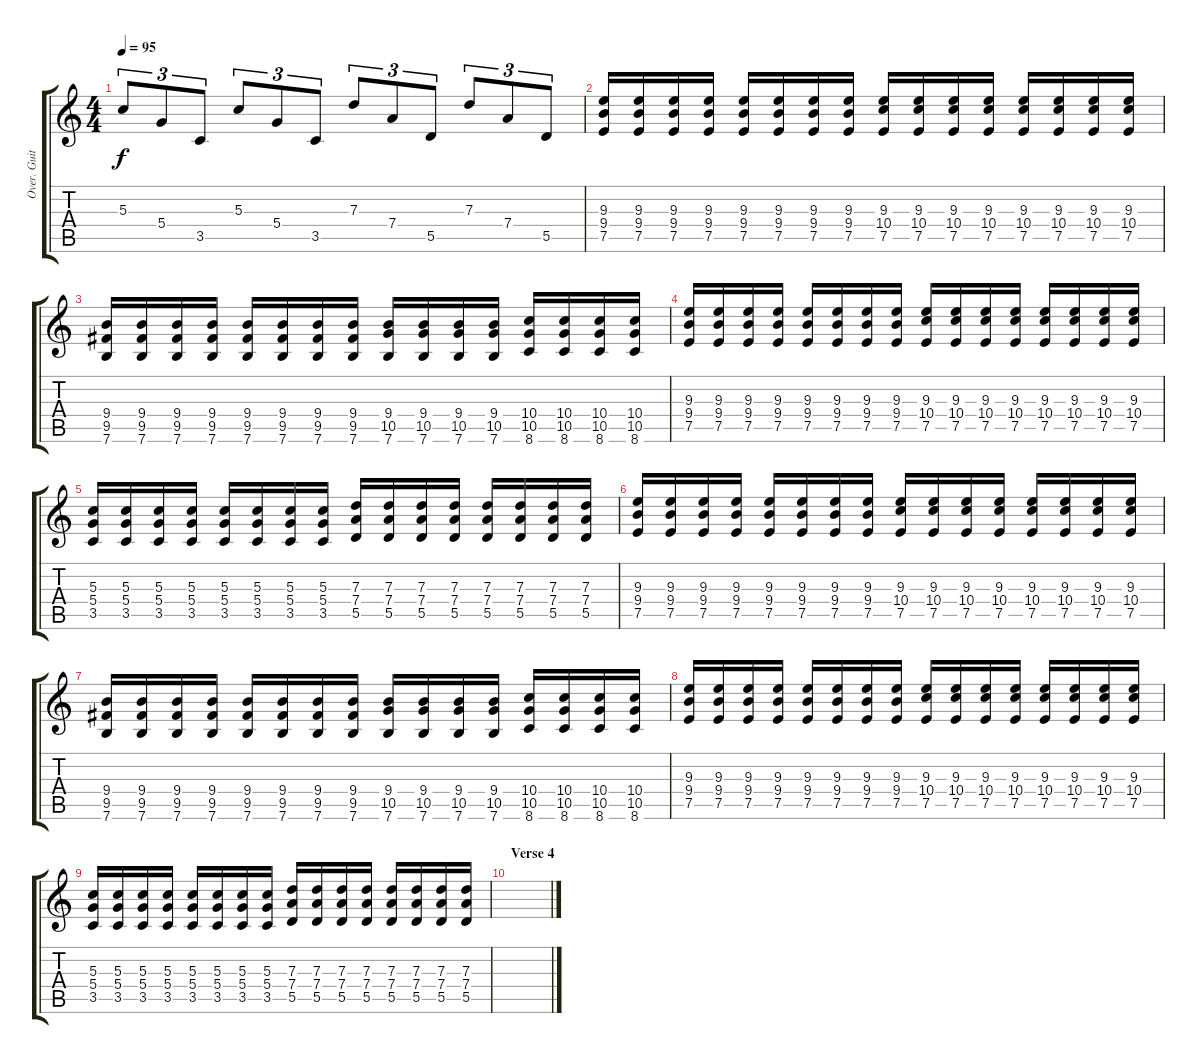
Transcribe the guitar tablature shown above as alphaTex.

\track ("Over. Guitar" "Over. Guit") {instrument overdrivenguitar}
\staff {score tabs}
\tuning (E4 B3 G3 D3 A2 E2) {hide}
\ts (4 4)
\tempo 95
\clef g2
\ks c
5.3.8{tu (3 2) dy f} 5.4.8{tu (3 2)} 3.5.8{tu (3 2)} 5.3.8{tu (3 2)} 5.4.8{tu (3 2)} 3.5.8{tu (3 2)} 7.3.8{tu (3 2)} 7.4.8{tu (3 2)} 5.5.8{tu (3 2)} 7.3.8{tu (3 2)} 7.4.8{tu (3 2)} 5.5.8{tu (3 2)} |
(9.3 9.4 7.5).16 (9.3 9.4 7.5).16 (9.3 9.4 7.5).16 (9.3 9.4 7.5).16 (9.3 9.4 7.5).16 (9.3 9.4 7.5).16 (9.3 9.4 7.5).16 (9.3 9.4 7.5).16 (9.3 10.4 7.5).16 (9.3 10.4 7.5).16 (9.3 10.4 7.5).16 (9.3 10.4 7.5).16 (9.3 10.4 7.5).16 (9.3 10.4 7.5).16 (9.3 10.4 7.5).16 (9.3 10.4 7.5).16 |
(9.4 9.5 7.6).16 (9.4 9.5 7.6).16 (9.4 9.5 7.6).16 (9.4 9.5 7.6).16 (9.4 9.5 7.6).16 (9.4 9.5 7.6).16 (9.4 9.5 7.6).16 (9.4 9.5 7.6).16 (9.4 10.5 7.6).16 (9.4 10.5 7.6).16 (9.4 10.5 7.6).16 (9.4 10.5 7.6).16 (10.4 10.5 8.6).16 (10.4 10.5 8.6).16 (10.4 10.5 8.6).16 (10.4 10.5 8.6).16 |
(9.3 9.4 7.5).16 (9.3 9.4 7.5).16 (9.3 9.4 7.5).16 (9.3 9.4 7.5).16 (9.3 9.4 7.5).16 (9.3 9.4 7.5).16 (9.3 9.4 7.5).16 (9.3 9.4 7.5).16 (9.3 10.4 7.5).16 (9.3 10.4 7.5).16 (9.3 10.4 7.5).16 (9.3 10.4 7.5).16 (9.3 10.4 7.5).16 (9.3 10.4 7.5).16 (9.3 10.4 7.5).16 (9.3 10.4 7.5).16 |
(5.3 5.4 3.5).16 (5.3 5.4 3.5).16 (5.3 5.4 3.5).16 (5.3 5.4 3.5).16 (5.3 5.4 3.5).16 (5.3 5.4 3.5).16 (5.3 5.4 3.5).16 (5.3 5.4 3.5).16 (7.3 7.4 5.5).16 (7.3 7.4 5.5).16 (7.3 7.4 5.5).16 (7.3 7.4 5.5).16 (7.3 7.4 5.5).16 (7.3 7.4 5.5).16 (7.3 7.4 5.5).16 (7.3 7.4 5.5).16 |
(9.3 9.4 7.5).16 (9.3 9.4 7.5).16 (9.3 9.4 7.5).16 (9.3 9.4 7.5).16 (9.3 9.4 7.5).16 (9.3 9.4 7.5).16 (9.3 9.4 7.5).16 (9.3 9.4 7.5).16 (9.3 10.4 7.5).16 (9.3 10.4 7.5).16 (9.3 10.4 7.5).16 (9.3 10.4 7.5).16 (9.3 10.4 7.5).16 (9.3 10.4 7.5).16 (9.3 10.4 7.5).16 (9.3 10.4 7.5).16 |
(9.4 9.5 7.6).16 (9.4 9.5 7.6).16 (9.4 9.5 7.6).16 (9.4 9.5 7.6).16 (9.4 9.5 7.6).16 (9.4 9.5 7.6).16 (9.4 9.5 7.6).16 (9.4 9.5 7.6).16 (9.4 10.5 7.6).16 (9.4 10.5 7.6).16 (9.4 10.5 7.6).16 (9.4 10.5 7.6).16 (10.4 10.5 8.6).16 (10.4 10.5 8.6).16 (10.4 10.5 8.6).16 (10.4 10.5 8.6).16 |
(9.3 9.4 7.5).16 (9.3 9.4 7.5).16 (9.3 9.4 7.5).16 (9.3 9.4 7.5).16 (9.3 9.4 7.5).16 (9.3 9.4 7.5).16 (9.3 9.4 7.5).16 (9.3 9.4 7.5).16 (9.3 10.4 7.5).16 (9.3 10.4 7.5).16 (9.3 10.4 7.5).16 (9.3 10.4 7.5).16 (9.3 10.4 7.5).16 (9.3 10.4 7.5).16 (9.3 10.4 7.5).16 (9.3 10.4 7.5).16 |
(5.3 5.4 3.5).16 (5.3 5.4 3.5).16 (5.3 5.4 3.5).16 (5.3 5.4 3.5).16 (5.3 5.4 3.5).16 (5.3 5.4 3.5).16 (5.3 5.4 3.5).16 (5.3 5.4 3.5).16 (7.3 7.4 5.5).16 (7.3 7.4 5.5).16 (7.3 7.4 5.5).16 (7.3 7.4 5.5).16 (7.3 7.4 5.5).16 (7.3 7.4 5.5).16 (7.3 7.4 5.5).16 (7.3 7.4 5.5).16 |
\section ("" "Verse 4")
